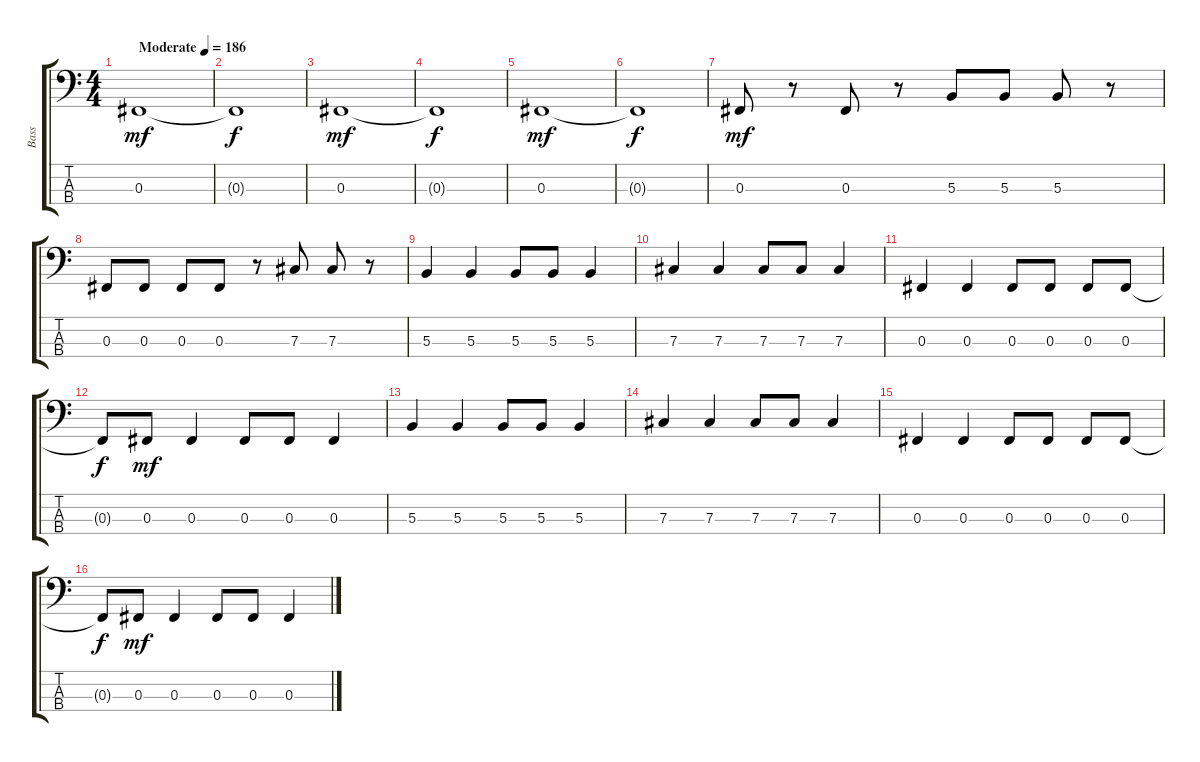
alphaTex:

\track ("Bass" "Bass") {instrument electricbasspick}
\staff {score tabs}
\tuning (E2 B1 Gb1 B0) {hide}
\ts (4 4)
\tempo (186 "Moderate")
\clef f4
\ks c
0.3.1{dy mf instrument electricbasspick} |
0.3{t}.1{dy f} |
0.3.1{dy mf} |
0.3{t}.1{dy f} |
0.3.1{dy mf} |
0.3{t}.1{dy f} |
0.3.8{dy mf} r.8 0.3.8 r.8 5.3.8 5.3.8 5.3.8 r.8 |
0.3.8 0.3.8 0.3.8 0.3.8 r.8 7.3.8 7.3.8 r.8 |
5.3.4 5.3.4 5.3.8 5.3.8 5.3.4 |
7.3.4 7.3.4 7.3.8 7.3.8 7.3.4 |
0.3.4 0.3.4 0.3.8 0.3.8 0.3.8 0.3.8 |
0.3{t}.8{dy f} 0.3.8{dy mf} 0.3.4 0.3.8 0.3.8 0.3.4 |
5.3.4 5.3.4 5.3.8 5.3.8 5.3.4 |
7.3.4 7.3.4 7.3.8 7.3.8 7.3.4 |
0.3.4 0.3.4 0.3.8 0.3.8 0.3.8 0.3.8 |
0.3{t}.8{dy f} 0.3.8{dy mf} 0.3.4 0.3.8 0.3.8 0.3.4
